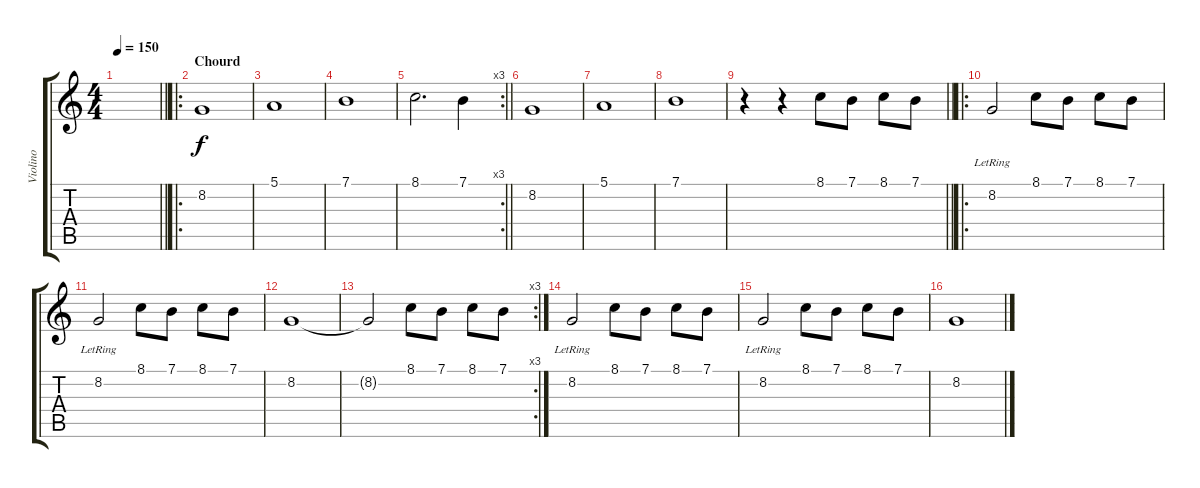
\track ("Violino" "Violino") {instrument violin}
\staff {score tabs}
\tuning (E4 B3 G3 D3 A2 E2) {hide}
\ts (4 4)
\tempo 150
\clef g2
\barLineRight lightlight
\ks c
|
\ro
\section ("" "Chourd")
8.2.1 |
5.1.1 |
7.1.1 |
\rc 3
\barLineRight lightlight
8.1.2{d} 7.1.4 |
8.2.1 |
5.1.1 |
7.1.1 |
\barLineRight lightlight
r.4 r.4 8.1.8 7.1.8 8.1.8 7.1.8 |
\ro
8.2{lr}.2 8.1.8 7.1.8 8.1.8 7.1.8 |
8.2{lr}.2 8.1.8 7.1.8 8.1.8 7.1.8 |
8.2.1 |
\rc 3
8.2{t}.2 8.1.8 7.1.8 8.1.8 7.1.8 |
8.2{lr}.2 8.1.8 7.1.8 8.1.8 7.1.8 |
8.2{lr}.2 8.1.8 7.1.8 8.1.8 7.1.8 |
8.2.1
